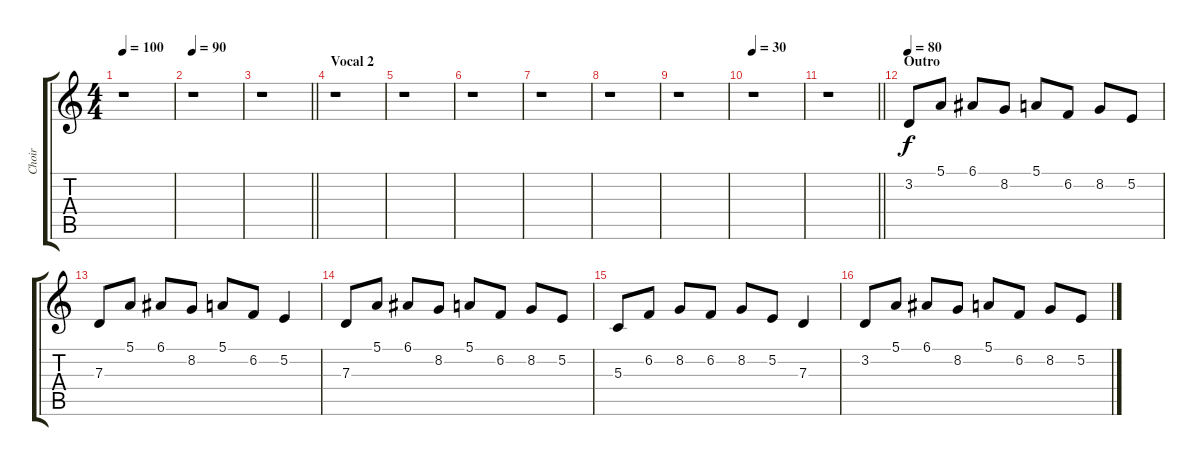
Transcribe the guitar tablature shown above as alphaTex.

\track ("Choir" "Choir") {instrument choiraahs}
\staff {score tabs}
\tuning (E4 B3 G3 D3 A2 E2) {hide}
\ts (4 4)
\tempo 100
\clef g2
\ks c
r.1{dy f} |
\tempo 90
r.1 |
\barLineRight lightlight
r.1 |
\section ("" "Vocal 2")
r.1 |
r.1 |
r.1 |
r.1 |
r.1 |
r.1 |
\tempo 30
r.1 |
\barLineRight lightlight
r.1 |
\section ("" "Outro")
\tempo 80
3.2.8{volume 8} 5.1.8 6.1.8 8.2.8 5.1.8 6.2.8 8.2.8 5.2.8 |
7.3.8 5.1.8 6.1.8 8.2.8 5.1.8 6.2.8 5.2.4 |
7.3.8 5.1.8 6.1.8 8.2.8 5.1.8 6.2.8 8.2.8 5.2.8 |
5.3.8 6.2.8 8.2.8 6.2.8 8.2.8 5.2.8 7.3.4 |
3.2.8 5.1.8 6.1.8 8.2.8 5.1.8 6.2.8 8.2.8 5.2.8
